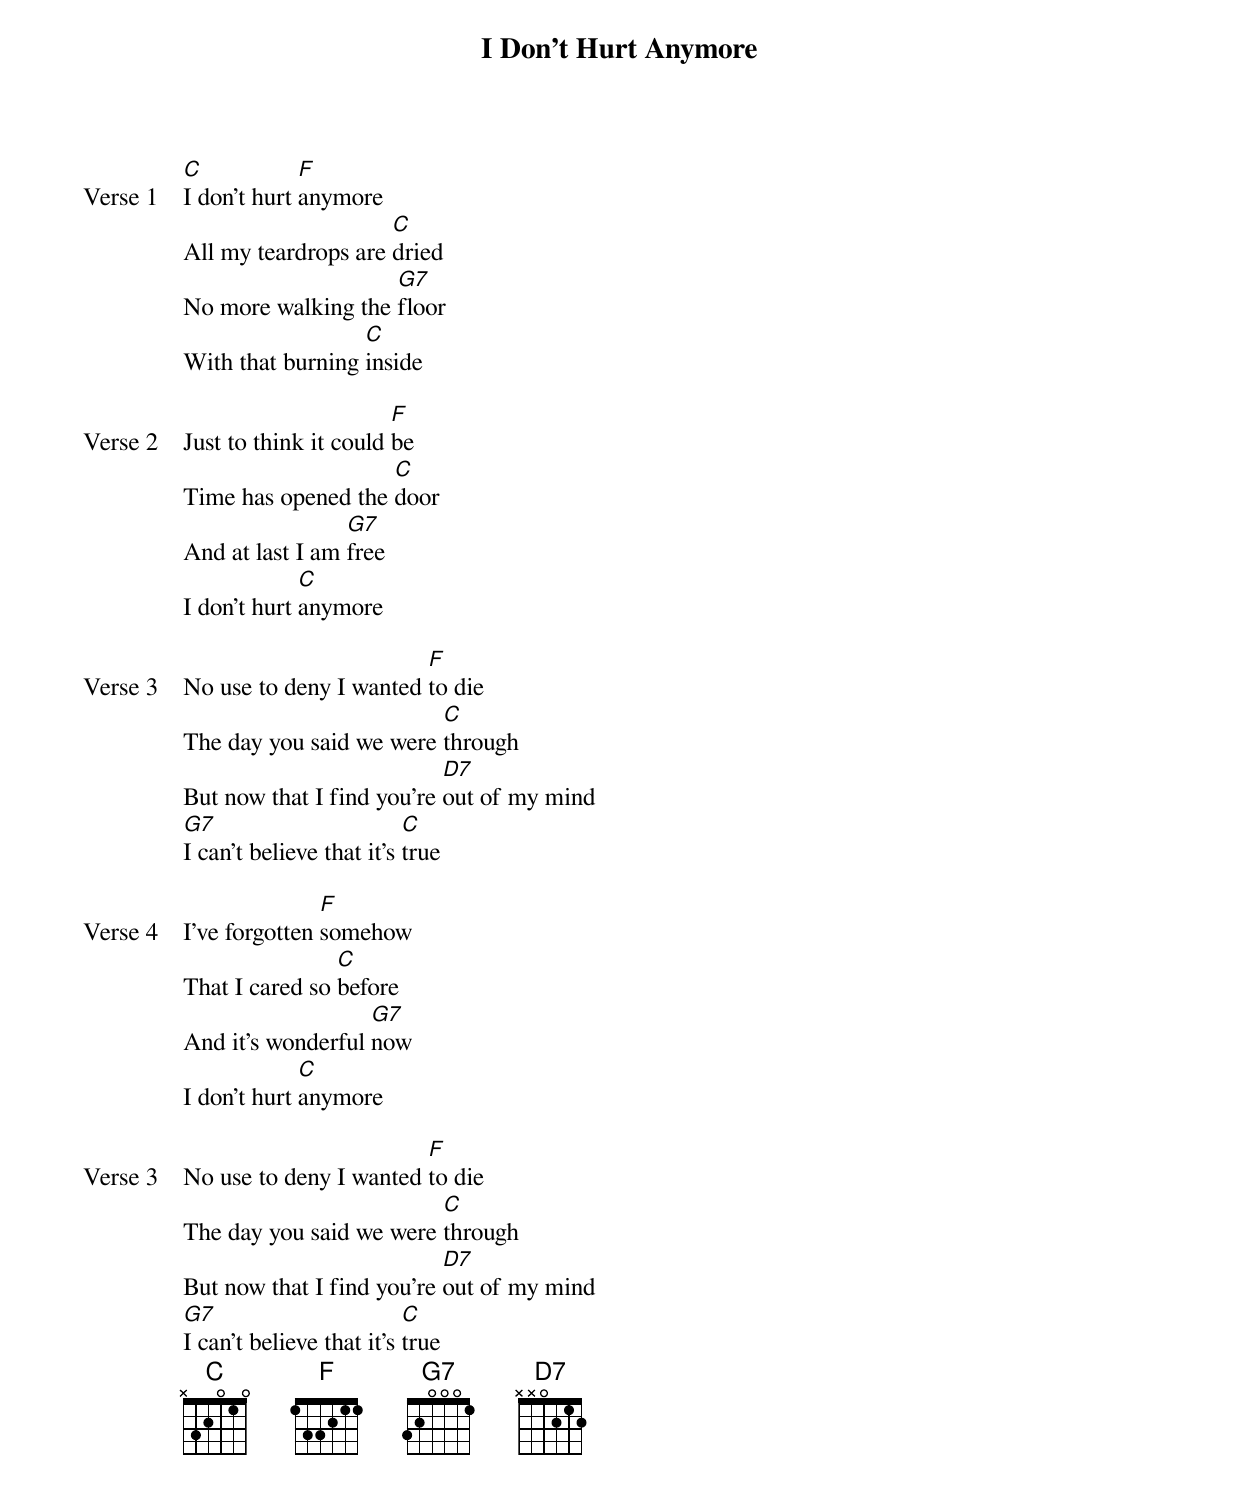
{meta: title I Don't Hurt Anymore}
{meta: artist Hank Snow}
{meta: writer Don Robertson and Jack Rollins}

{start_of_verse: Verse 1}
[C]I don't hurt [F]anymore
All my teardrops are [C]dried
No more walking the [G7]floor
With that burning [C]inside
{end_of_verse}

{start_of_verse: Verse 2}
Just to think it could [F]be
Time has opened the [C]door
And at last I am [G7]free
I don't hurt [C]anymore
{end_of_verse}

{start_of_verse: Verse 3}
No use to deny I wanted [F]to die
The day you said we were [C]through
But now that I find you're [D7]out of my mind
[G7]I can't believe that it's [C]true
{end_of_verse}

{start_of_verse: Verse 4}
I've forgotten [F]somehow
That I cared so [C]before
And it's wonderful [G7]now
I don't hurt [C]anymore
{end_of_verse}

{start_of_verse: Verse 3}
No use to deny I wanted [F]to die
The day you said we were [C]through
But now that I find you're [D7]out of my mind
[G7]I can't believe that it's [C]true
{end_of_verse}
